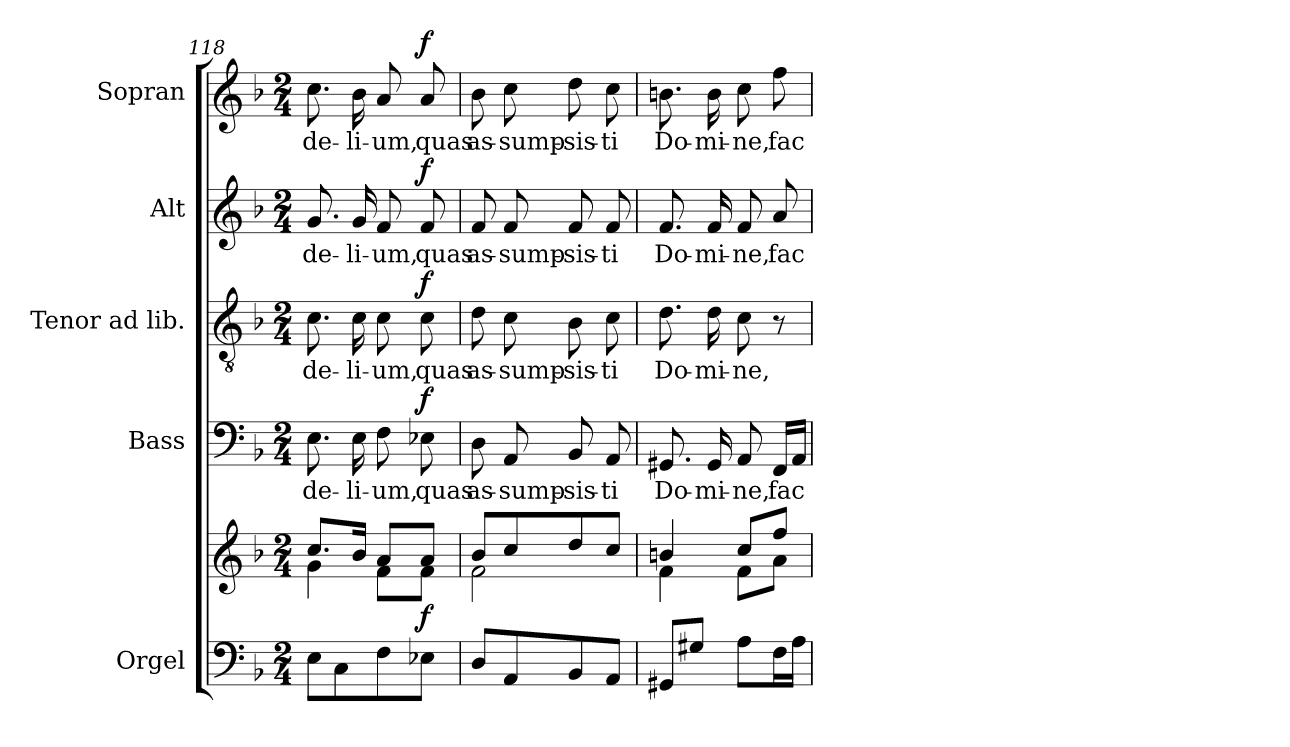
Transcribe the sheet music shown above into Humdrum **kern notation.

**kern	**kern	**dynam	**kern	**text	**dynam	**kern	**text	**dynam	**kern	**text	**dynam	**kern	**text	**dynam
*part5	*part5	*part5	*part4	*part4	*part4	*part3	*part3	*part3	*part2	*part2	*part2	*part1	*part1	*part1
*staff6	*staff5	*staff5/6	*staff4	*staff4	*staff4	*staff3	*staff3	*staff3	*staff2	*staff2	*staff2	*staff1	*staff1	*staff1
*I"Orgel	*	*	*I"Bass	*	*	*I"Tenor ad lib.	*	*	*I"Alt	*	*	*I"Sopran	*	*
*I'Org.	*	*	*I'B	*	*	*I'T	*	*	*I'A	*	*	*I'S	*	*
*clefF4	*clefG2	*	*clefF4	*	*	*clefGv2	*	*	*clefG2	*	*	*clefG2	*	*
*k[b-]	*k[b-]	*	*k[b-]	*	*	*k[b-]	*	*	*k[b-]	*	*	*k[b-]	*	*
*F:	*F:	*	*F:	*	*	*F:	*	*	*F:	*	*	*F:	*	*
*M2/4	*M2/4	*	*M2/4	*	*	*M2/4	*	*	*M2/4	*	*	*M2/4	*	*
=118	=118	=118	=118	=118	=118	=118	=118	=118	=118	=118	=118	=118	=118	=118
*	*^	*	*	*	*	*	*	*	*	*	*	*	*	*
!	!	!	!	!	!LO:LY:b	!	!	!LO:LY:b	!	!	!LO:LY:b	!	!	!LO:LY:b	!
8E\L	8.cc/L	4g\	.	8.E\	-de-	.	8.c\	-de-	.	8.g/	-de-	.	8.cc\	-de-	.
8C\	.	.	.	.	.	.	.	.	.	.	.	.	.	.	.
!	!	!	!	!	!LO:LY:b	!	!	!LO:LY:b	!	!	!LO:LY:b	!	!	!LO:LY:b	!
.	16b-/Jk	.	.	16E\	-li-	.	16c\	-li-	.	16g/	-li-	.	16b-\	-li-	.
!	!	!	!	!	!LO:LY:b	!	!	!LO:LY:b	!	!	!LO:LY:b	!	!	!LO:LY:b	!
8F\	8a/L	8f\L	.	8F\	-um,	.	8c\	-um,	.	8f/	-um,	.	8a/	-um,	.
!	!	!	!LO:DY:b	!	!LO:LY:b	!LO:DY:a	!	!LO:LY:b	!LO:DY:a	!	!LO:LY:b	!LO:DY:a	!	!LO:LY:b	!LO:DY:a
8E-X\J	8a/J	8f\J	f	8E-X\	quas	f	8c\	quas	f	8f/	quas	f	8a/	quas	f
=119	=119	=119	=119	=119	=119	=119	=119	=119	=119	=119	=119	=119	=119	=119	=119
!	!	!	!	!	!LO:LY:b	!	!	!LO:LY:b	!	!	!LO:LY:b	!	!	!LO:LY:b	!
8D/L	8b-/L	2f\	.	8D\	as-	.	8d\	as-	.	8f/	as-	.	8b-\	as-	.
!	!	!	!	!	!LO:LY:b	!	!	!LO:LY:b	!	!	!LO:LY:b	!	!	!LO:LY:b	!
8AA/	8cc/	.	.	8AA/	-sump-	.	8c\	-sump-	.	8f/	-sump-	.	8cc\	-sump-	.
!	!	!	!	!	!LO:LY:b	!	!	!LO:LY:b	!	!	!LO:LY:b	!	!	!LO:LY:b	!
8BB-/	8dd/	.	.	8BB-/	-sis-	.	8B-\	-sis-	.	8f/	-sis-	.	8dd\	-sis-	.
!	!	!	!	!	!LO:LY:b	!	!	!LO:LY:b	!	!	!LO:LY:b	!	!	!LO:LY:b	!
8AA/J	8cc/J	.	.	8AA/	-ti	.	8c\	-ti	.	8f/	-ti	.	8cc\	-ti	.
=120	=120	=120	=120	=120	=120	=120	=120	=120	=120	=120	=120	=120	=120	=120	=120
!	!	!	!	!	!LO:LY:b	!	!	!LO:LY:b	!	!	!LO:LY:b	!	!	!LO:LY:b	!
8GG#X/L	4bn/	4f\	.	8.GG#X/	Do-	.	8.d\	Do-	.	8.f/	Do-	.	8.bn\	Do-	.
8G#X/J	.	.	.	.	.	.	.	.	.	.	.	.	.	.	.
!	!	!	!	!	!LO:LY:b	!	!	!LO:LY:b	!	!	!LO:LY:b	!	!	!LO:LY:b	!
.	.	.	.	16GG#/	-mi-	.	16d\	-mi-	.	16f/	-mi-	.	16b\	-mi-	.
!	!	!	!	!	!LO:LY:b	!	!	!LO:LY:b	!	!	!LO:LY:b	!	!	!LO:LY:b	!
8A\L	8cc/L	8f\L	.	8AA/	-ne,	.	8c\	-ne,	.	8f/	-ne,	.	8cc\	-ne,	.
!	!	!	!	!	!LO:LY:b	!	!	!	!	!	!LO:LY:b	!	!	!LO:LY:b	!
16F\L	8ff/J	8a\J	.	16FF/LL	fac	.	8r	.	.	8a/	fac	.	8ff\	fac	.
16A\JJ	.	.	.	16AA/JJ	.	.	.	.	.	.	.	.	.	.	.
*	*v	*v	*	*	*	*	*	*	*	*	*	*	*	*	*
=	=	=	=	=	=	=	=	=	=	=	=	=	=	=
*-	*-	*-	*-	*-	*-	*-	*-	*-	*-	*-	*-	*-	*-	*-
